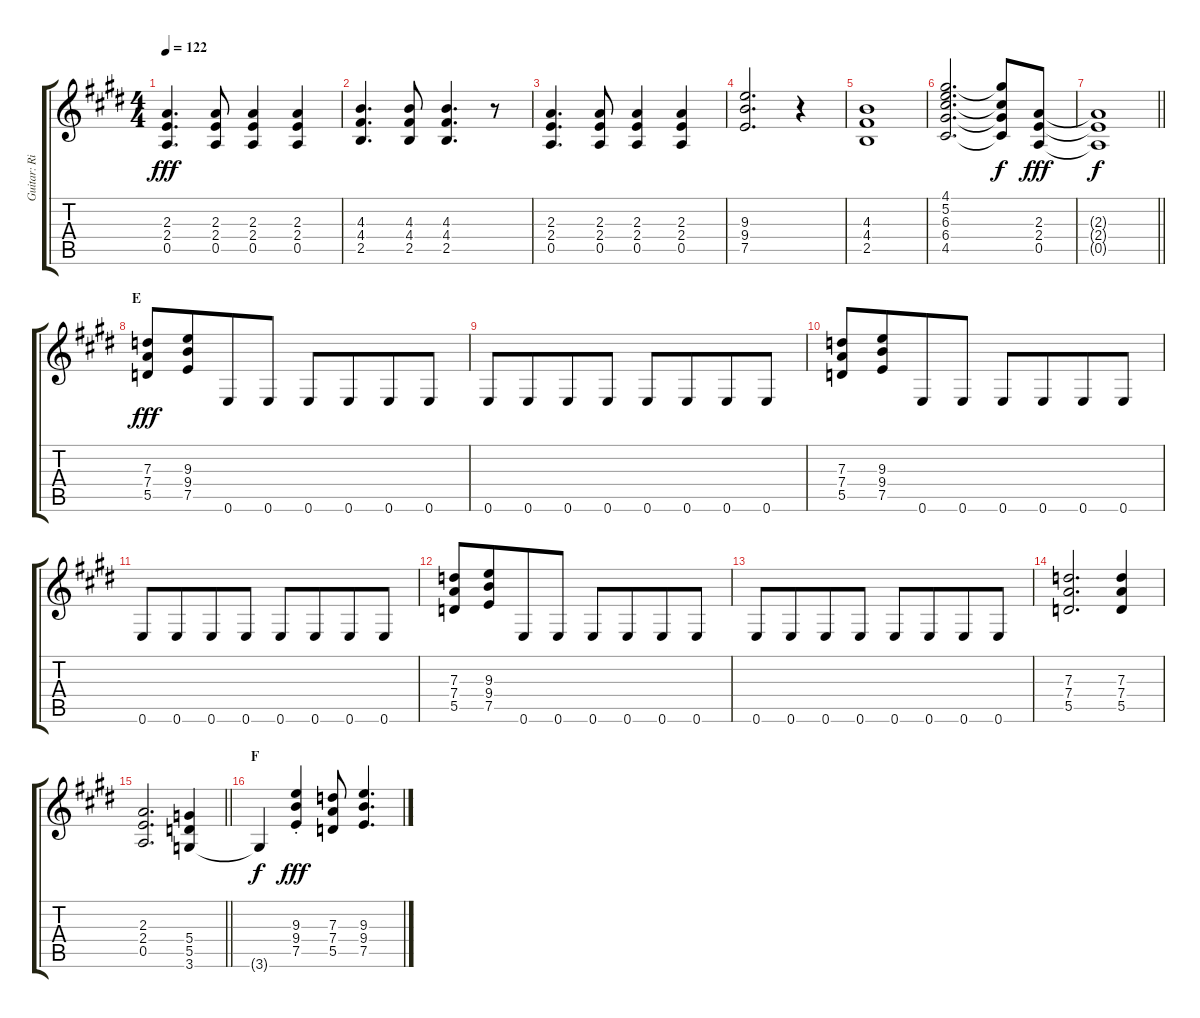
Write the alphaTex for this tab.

\track ("Guitar: Rik" "Guitar: Ri") {instrument distortionguitar}
\staff {score tabs}
\tuning (E4 B3 G3 D3 A2 E2) {hide}
\ts (4 4)
\tempo 122
\clef g2
\ks e
(2.3 2.4 0.5).4{d dy fff} (2.3 2.4 0.5).8 (2.3 2.4 0.5).4 (2.3 2.4 0.5).4 |
(4.3 4.4 2.5).4{d} (4.3 4.4 2.5).8 (4.3 4.4 2.5).4{d} r.8 |
(2.3 2.4 0.5).4{d} (2.3 2.4 0.5).8 (2.3 2.4 0.5).4 (2.3 2.4 0.5).4 |
(9.3 9.4 7.5).2{d} r.4 |
(4.3 4.4 2.5).1 |
(4.1 5.2 6.3 6.4 4.5).2{d} (4.1{t} 6.3{t} 6.4{t} 4.5{t}).8{dy f} (2.3 2.4 0.5).8{dy fff} |
\barLineRight lightlight
(2.3{t} 2.4{t} 0.5{t}).1{dy f} |
\section ("" "E")
(7.3 7.4 5.5).8{dy fff} (9.3 9.4 7.5).8{beam merge} 0.6.8 0.6.8 0.6.8 0.6.8{beam merge} 0.6.8 0.6.8 |
0.6.8 0.6.8{beam merge} 0.6.8 0.6.8 0.6.8 0.6.8{beam merge} 0.6.8 0.6.8 |
(7.3 7.4 5.5).8 (9.3 9.4 7.5).8{beam merge} 0.6.8 0.6.8 0.6.8 0.6.8{beam merge} 0.6.8 0.6.8 |
0.6.8 0.6.8{beam merge} 0.6.8 0.6.8 0.6.8 0.6.8{beam merge} 0.6.8 0.6.8 |
(7.3 7.4 5.5).8 (9.3 9.4 7.5).8{beam merge} 0.6.8 0.6.8 0.6.8 0.6.8{beam merge} 0.6.8 0.6.8 |
0.6.8 0.6.8{beam merge} 0.6.8 0.6.8 0.6.8 0.6.8{beam merge} 0.6.8 0.6.8 |
(7.3 7.4 5.5).2{d} (7.3 7.4 5.5).4 |
\barLineRight lightlight
(2.3 2.4 0.5).2{d} (5.4 5.5 3.6).4 |
\section ("" "F")
3.6{t}.4{dy f} (9.3{st} 9.4{st} 7.5{st}).4{dy fff} (7.3 7.4 5.5).8 (9.3 9.4 7.5).4{d}
